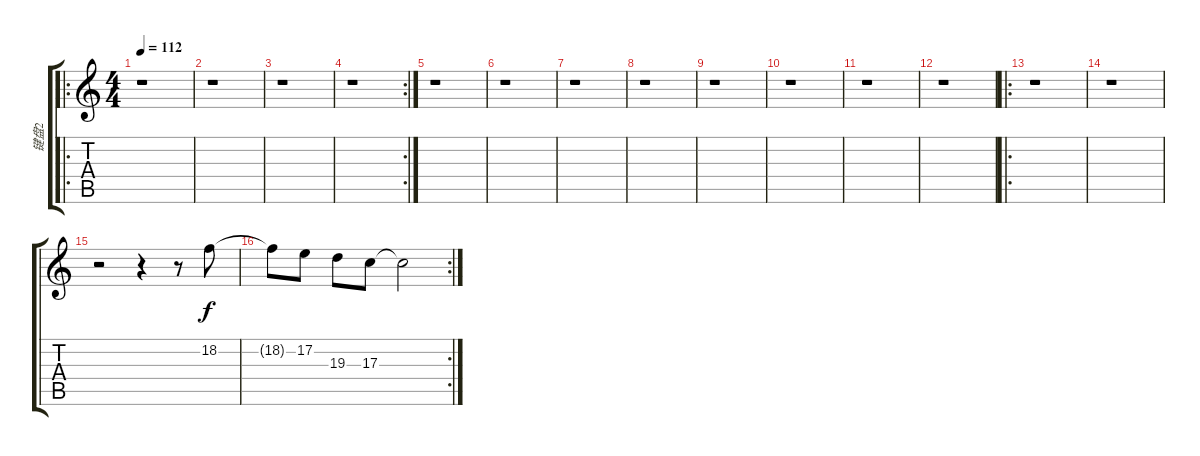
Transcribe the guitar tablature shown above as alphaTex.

\track ("键盘2" "键盘2") {instrument stringensemble1}
\staff {score tabs}
\tuning (E4 B3 G3 D3 A2 E2) {hide}
\ro
\ts (4 4)
\tempo 112
\clef g2
\ks c
r.1{dy f} |
r.1 |
r.1 |
\rc 2
r.1 |
r.1 |
r.1 |
r.1 |
r.1 |
r.1 |
r.1 |
r.1 |
r.1 |
\ro
r.1 |
r.1 |
r.2 r.4 r.8 18.2.8 |
\rc 2
18.2{t}.8 17.2.8 19.3.8 17.3.8 17.3{t}.2
